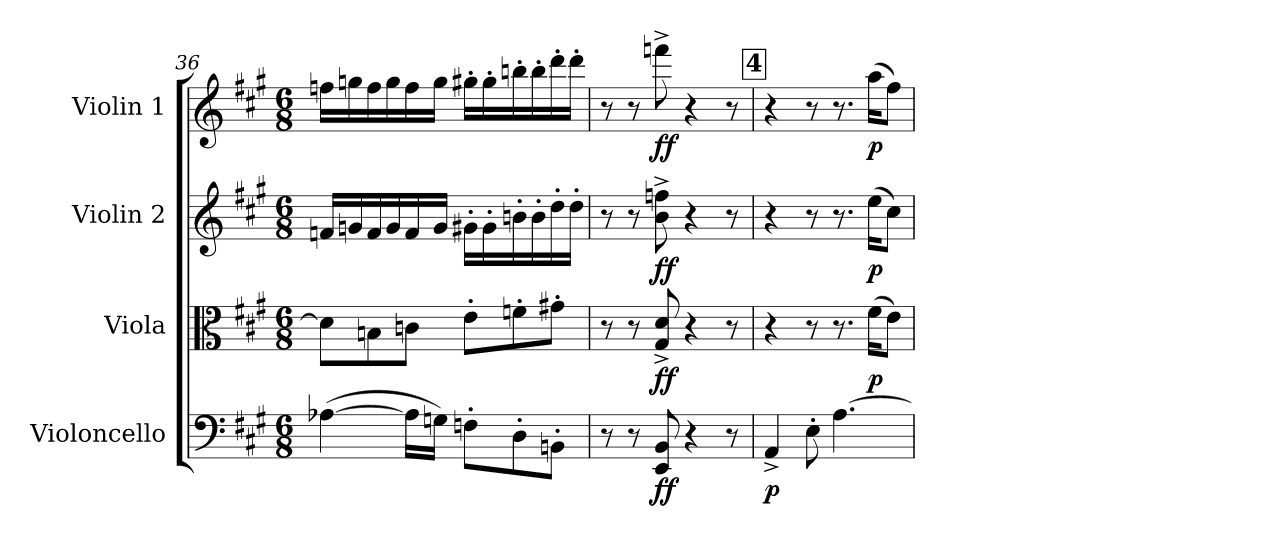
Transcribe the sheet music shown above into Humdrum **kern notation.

**kern	**dynam	**kern	**dynam	**kern	**dynam	**kern	**dynam
*part4	*part4	*part3	*part3	*part2	*part2	*part1	*part1
*staff4	*staff4	*staff3	*staff3	*staff2	*staff2	*staff1	*staff1
*I"Violoncello	*	*I"Viola	*	*I"Violin 2	*	*I"Violin 1	*
*I'Vc	*	*I'Vla	*	*I'Vln	*	*I'Vln	*
*clefF4	*	*clefC3	*	*clefG2	*	*clefG2	*
*k[f#c#g#]	*	*k[f#c#g#]	*	*k[f#c#g#]	*	*k[f#c#g#]	*
*M6/8	*	*M6/8	*	*M6/8	*	*M6/8	*
=36	=36	=36	=36	=36	=36	=36	=36
([4A-X\	.	8d\L]	.	16fn/LL	.	16ffn\LL	.
.	.	.	.	16gn/	.	16ggn\	.
.	.	8Bn\	.	16f/	.	16ff\	.
.	.	.	.	16g/	.	16gg\	.
16A-\LL]	.	8cn\J	.	16f/	.	16ff\	.
16Gn\JJ)	.	.	.	16g/JJ	.	16gg\JJ	.
8Fn'\L	.	8e'\L	.	16g#X'\LL	.	16gg#X'\LL	.
.	.	.	.	16g#'\	.	16gg#'\	.
8D'\	.	8fn'\	.	16bn'\	.	16bbn'\	.
.	.	.	.	16b'\	.	16bb'\	.
8BBn'\J	.	8g#X'\J	.	16dd'\	.	16ddd'\	.
.	.	.	.	16dd'\JJ	.	16ddd'\JJ	.
=37	=37	=37	=37	=37	=37	=37	=37
8r	.	8r	.	8r	.	8r	.
8r	.	8r	.	8r	.	8r	.
!	!LO:DY:b	!	!LO:DY:b	!	!LO:DY:b	!	!LO:DY:b
8EE/ 8BB/	ff	8G#/^> 8d/^>	ff	8b\^ 8ffn\^	ff	8fffn^\	ff
4r	.	4r	.	4r	.	4r	.
8r	.	8r	.	8r	.	8r	.
!!LO:REH:place=s1:a:B:cj:fs=14:t=4
=38	=38	=38	=38	=38	=38	=38	=38
!	!LO:DY:b	!	!	!	!	!	!
4AA^>/	p	4r	.	4r	.	4r	.
8E'\	.	8r	.	8r	.	8r	.
[4.A\	.	8.r	.	8.r	.	8.r	.
!	!	!	!LO:DY:b	!	!LO:DY:b	!	!LO:DY:b
.	.	(16f#\KL	p	(16ee\KL	p	(16aa\KL	p
.	.	8e\J)	.	8cc#\J)	.	8ff#\J)	.
=	=	=	=	=	=	=	=
*-	*-	*-	*-	*-	*-	*-	*-
